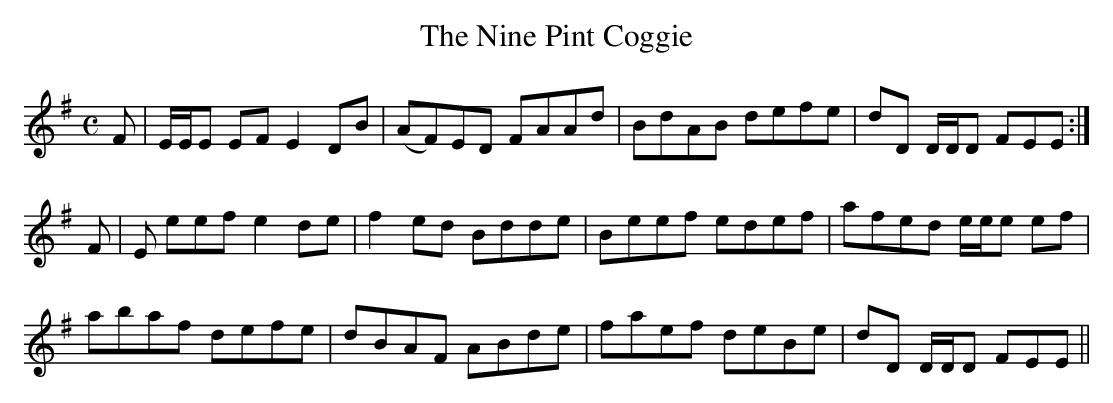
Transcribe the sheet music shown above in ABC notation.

X:1
T:The Nine Pint Coggie
M:C
L:1/8
K:Em
F| E/E/E EF E2 DB|(AF)ED FAAd | BdAB defe | dD D/D/D FEE :|
F|E eef e2 de| f2 ed Bdde | Beef edef| afed e/e/e ef |
abaf defe | dBAF ABde | faef deBe | dD D/D/D FEE ||
